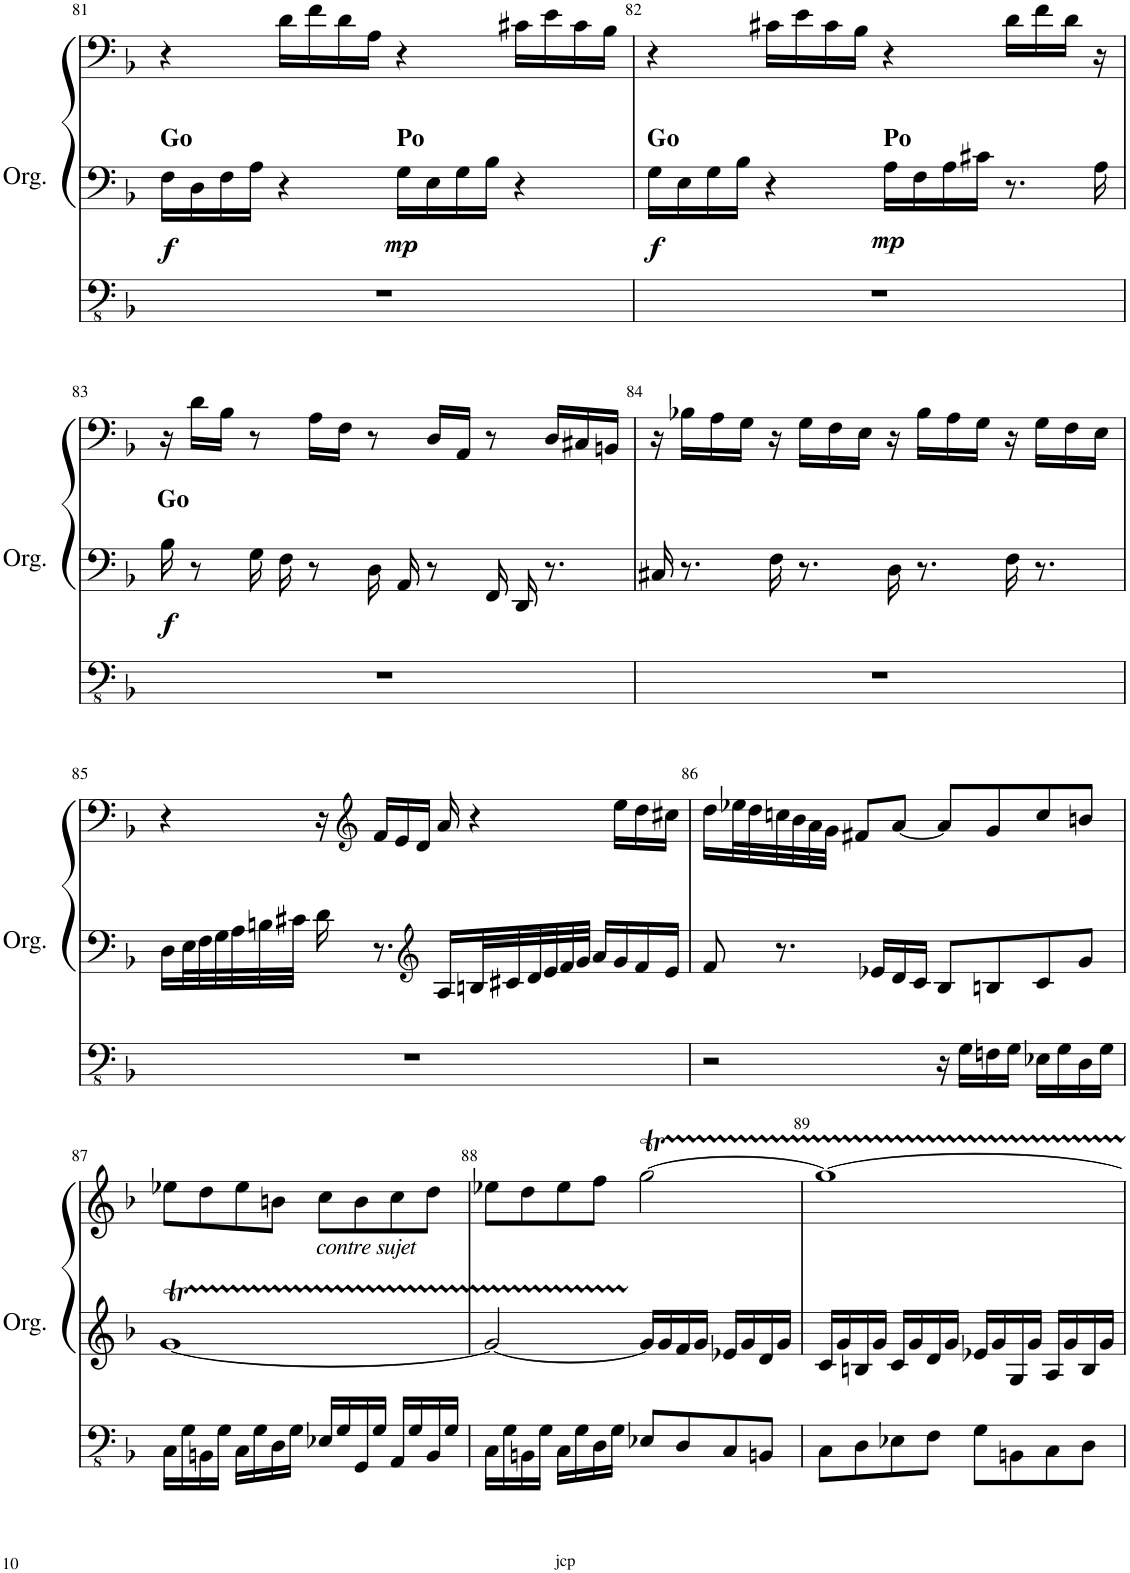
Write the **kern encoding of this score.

**kern	**kern	**kern	**dynam
*part1	*part1	*part1	*part1
*staff3	*staff2	*staff1	*staff1/2/3
*I"Orgue à tuyaux	*	*	*
*I'Org.	*	*	*
!!LO:PB:g=z
*clefFv4	*clefF4	*clefF4	*
*k[b-]	*k[b-]	*k[b-]	*
*M4/4	*M4/4	*M4/4	*
*met(c)	*met(c)	*met(c)	*
=81	=81	=81	=81
!	!LO:TX:a:B:t=Go	!	!
!	!	!	!LO:DY:b=2
1r	16F\LL	4r	f
.	16D\	.	.
.	16F\	.	.
.	16A\JJ	.	.
.	4r	16d\LL	.
.	.	16f\	.
.	.	16d\	.
.	.	16A\JJ	.
!	!LO:TX:a:B:t=Po	!	!
!	!	!	!LO:DY:b=2
.	16G\LL	4r	mp
.	16E\	.	.
.	16G\	.	.
.	16B-\JJ	.	.
.	4r	16c#X\LL	.
.	.	16e\	.
.	.	16c#\	.
.	.	16B-\JJ	.
=82	=82	=82	=82
!	!LO:TX:a:B:t=Go	!	!
!	!	!	!LO:DY:b=2
1r	16G\LL	4r	f
.	16E\	.	.
.	16G\	.	.
.	16B-\JJ	.	.
.	4r	16c#X\LL	.
.	.	16e\	.
.	.	16c#\	.
.	.	16B-\JJ	.
!	!LO:TX:a:B:t=Po	!	!
!	!	!	!LO:DY:b=2
.	16A\LL	4r	mp
.	16F\	.	.
.	16A\	.	.
.	16c#X\JJ	.	.
.	8.r	16d\LL	.
.	.	16f\	.
.	.	16d\JJ	.
.	16A\	16r	.
!!LO:LB:g=z
=83	=83	=83	=83
!	!LO:TX:a:B:t=Go	!	!
!	!	!	!LO:DY:b=2
1r	16B-\	16r	f
.	8r	16d\LL	.
.	.	16B-\JJ	.
.	16G\	8r	.
.	16F\	.	.
.	8r	16A\LL	.
.	.	16F\JJ	.
.	16D\	8r	.
.	16AA/	.	.
.	8r	16D/LL	.
.	.	16AA/JJ	.
.	16FF/	8r	.
.	16DD/	.	.
.	8.r	16D/LL	.
.	.	16C#X/	.
.	.	16BBn/JJ	.
=84	=84	=84	=84
1r	16C#X/	16r	.
.	8.r	16B-X\LL	.
.	.	16A\	.
.	.	16G\JJ	.
.	16F\	16r	.
.	8.r	16G\LL	.
.	.	16F\	.
.	.	16E\JJ	.
.	16D\	16r	.
.	8.r	16B-\LL	.
.	.	16A\	.
.	.	16G\JJ	.
.	16F\	16r	.
.	8.r	16G\LL	.
.	.	16F\	.
.	.	16E\JJ	.
!!LO:LB:g=z
=85	=85	=85	=85
1r	16D\LL	4r	.
.	32E\L	.	.
.	32F\	.	.
.	32G\	.	.
.	32A\	.	.
.	32Bn\	.	.
.	32c#X\JJJ	.	.
.	16d\	16r	.
*	*	*clefG2	*
.	8.r	16f/LL	.
.	.	16e/	.
.	.	16d/JJ	.
*	*clefG2	*	*
.	16A/LL	16a/	.
.	32Bn/L	4r	.
.	32c#X/	.	.
.	32d/	.	.
.	32e/	.	.
.	32f/	.	.
.	32g/JJJ	.	.
.	16a/LL	.	.
.	16g/	16ee\LL	.
.	16f/	16dd\	.
.	16e/JJ	16cc#X\JJ	.
=86	=86	=86	=86
2r	8f/	16dd\LL	.
.	.	32ee-X\L	.
.	.	32dd\	.
.	8.r	32ccn\	.
.	.	32b-\	.
.	.	32a\	.
.	.	32g\JJJ	.
.	.	8f#X/L	.
.	16e-X/LL	.	.
.	16d/	[8a/J	.
.	16c/JJ	.	.
16r	8B-/L	8a/L]	.
16GG\LL	.	.	.
16FFn\	8Bn/	8g/	.
16GG\JJ	.	.	.
16EE-X\LL	8c/	8cc/	.
16GG\	.	.	.
16DD\	8g/J	8bn/J	.
16GG\JJ	.	.	.
!!LO:LB:g=z
=87	=87	=87	=87
16CC\LL	[1gT	8ee-X\L	.
16GG\	.	.	.
16BBBn\	.	8dd\	.
16GG\JJ	.	.	.
16CC\LL	.	8ee-\	.
16GG\	.	.	.
16DD\	.	8bn\J	.
16GG\JJ	.	.	.
!	!	!LO:TX:b:i:t=contre sujet	!
16EE-X/LL	.	8cc\L	.
16GG/	.	.	.
16GGG/	.	8b\	.
16GG/JJ	.	.	.
16AAA/LL	.	8cc\	.
16GG/	.	.	.
16BBB/	.	8dd\J	.
16GG/JJ	.	.	.
=88	=88	=88	=88
16CC\LL	2g/_	8ee-X\L	.
16GG\	.	.	.
16BBBn\	.	8dd\	.
16GG\JJ	.	.	.
16CC\LL	.	8ee-\	.
16GG\	.	.	.
16DD\	.	8ff\J	.
16GG\JJ	.	.	.
8EE-X/L	16g/LL]	[2ggT\	.
.	16g/	.	.
8DD/	16f/	.	.
.	16g/JJ	.	.
8CC/	16e-X/LL	.	.
.	16g/	.	.
8BBBn/J	16d/	.	.
.	16g/JJ	.	.
=89	=89	=89	=89
8CC\L	16c/LL	1gg_	.
.	16g/	.	.
8DD\	16Bn/	.	.
.	16g/JJ	.	.
8EE-X\	16c/LL	.	.
.	16g/	.	.
8FF\J	16d/	.	.
.	16g/JJ	.	.
8GG\L	16e-X/LL	.	.
.	16g/	.	.
8BBBn\	16G/	.	.
.	16g/JJ	.	.
8CC\	16A/LL	.	.
.	16g/	.	.
8DD\J	16B/	.	.
.	16g/JJ	.	.
=	=	=	=
*-	*-	*-	*-
